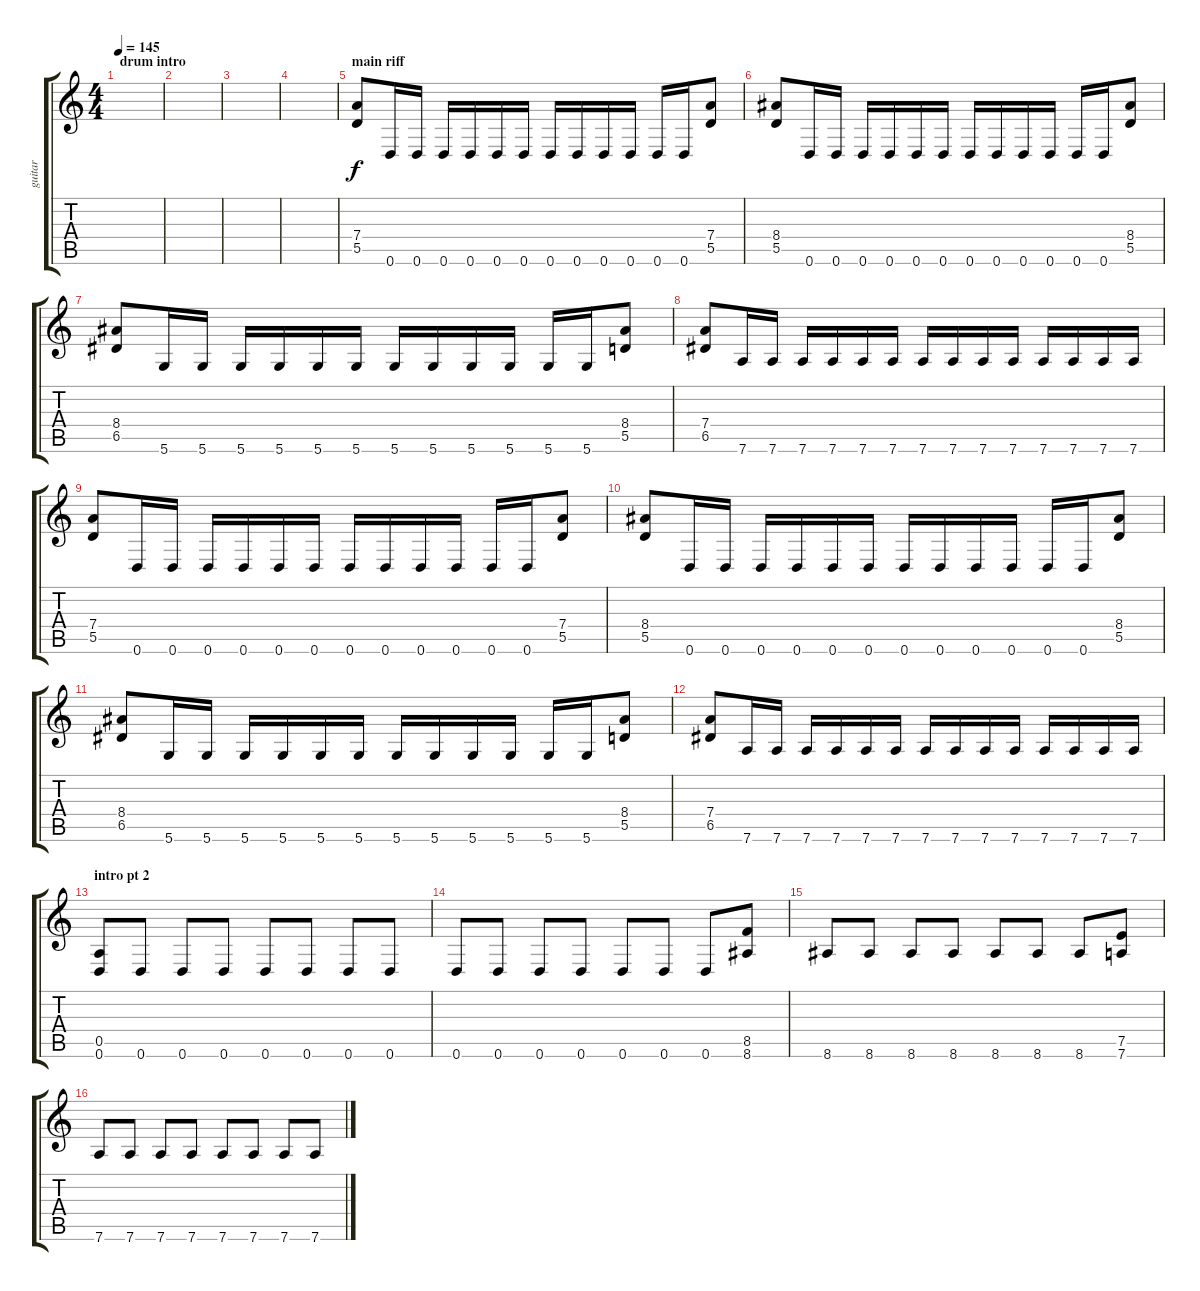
\track ("guitar" "guitar") {instrument distortionguitar}
\staff {score tabs}
\tuning (E4 B3 G3 D3 A2 D2) {hide}
\ts (4 4)
\section ("" "drum intro")
\tempo 145
\clef g2
\ks c
|
|
|
|
\section ("" "main riff")
(7.4 5.5).8 0.6.16 0.6.16 0.6.16 0.6.16 0.6.16 0.6.16 0.6.16 0.6.16 0.6.16 0.6.16 0.6.16 0.6.16 (7.4 5.5).8 |
(8.4 5.5).8 0.6.16 0.6.16 0.6.16 0.6.16 0.6.16 0.6.16 0.6.16 0.6.16 0.6.16 0.6.16 0.6.16 0.6.16 (8.4 5.5).8 |
(8.4 6.5).8 5.6.16 5.6.16 5.6.16 5.6.16 5.6.16 5.6.16 5.6.16 5.6.16 5.6.16 5.6.16 5.6.16 5.6.16 (8.4 5.5).8 |
(7.4 6.5).8 7.6.16 7.6.16 7.6.16 7.6.16 7.6.16 7.6.16 7.6.16 7.6.16 7.6.16 7.6.16 7.6.16 7.6.16 7.6.16 7.6.16 |
(7.4 5.5).8 0.6.16 0.6.16 0.6.16 0.6.16 0.6.16 0.6.16 0.6.16 0.6.16 0.6.16 0.6.16 0.6.16 0.6.16 (7.4 5.5).8 |
(8.4 5.5).8 0.6.16 0.6.16 0.6.16 0.6.16 0.6.16 0.6.16 0.6.16 0.6.16 0.6.16 0.6.16 0.6.16 0.6.16 (8.4 5.5).8 |
(8.4 6.5).8 5.6.16 5.6.16 5.6.16 5.6.16 5.6.16 5.6.16 5.6.16 5.6.16 5.6.16 5.6.16 5.6.16 5.6.16 (8.4 5.5).8 |
(7.4 6.5).8 7.6.16 7.6.16 7.6.16 7.6.16 7.6.16 7.6.16 7.6.16 7.6.16 7.6.16 7.6.16 7.6.16 7.6.16 7.6.16 7.6.16 |
\section ("" "intro pt 2")
(0.5 0.6).8 0.6.8 0.6.8 0.6.8 0.6.8 0.6.8 0.6.8 0.6.8 |
0.6.8 0.6.8 0.6.8 0.6.8 0.6.8 0.6.8 0.6.8 (8.5 8.6).8 |
8.6.8 8.6.8 8.6.8 8.6.8 8.6.8 8.6.8 8.6.8 (7.5 7.6).8 |
7.6.8 7.6.8 7.6.8 7.6.8 7.6.8 7.6.8 7.6.8 7.6.8
